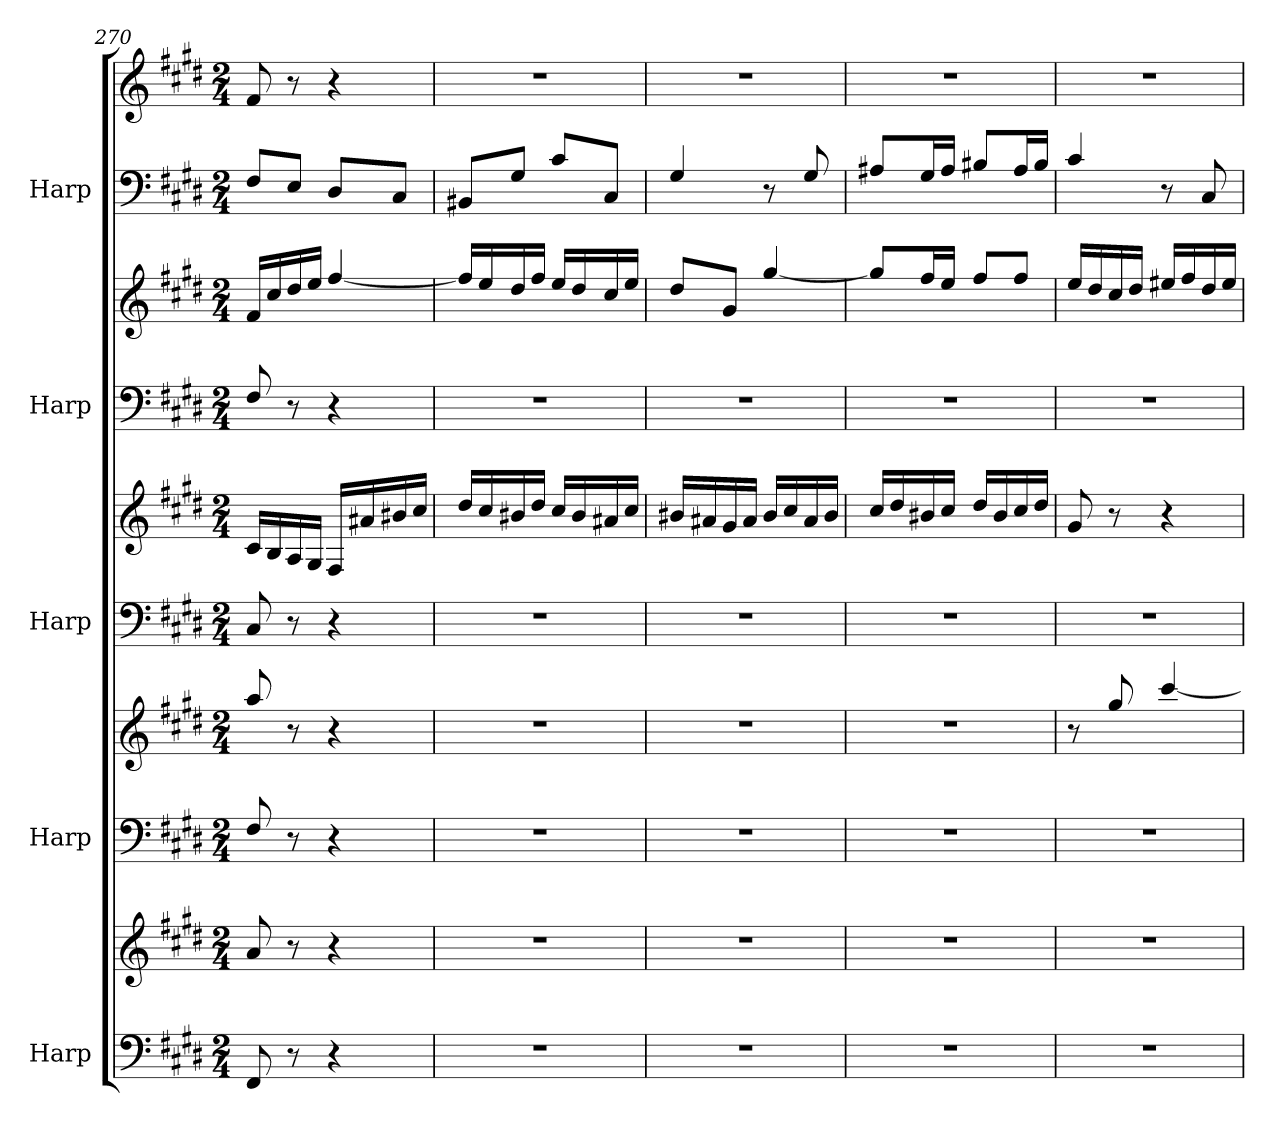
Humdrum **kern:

**kern	**kern	**kern	**kern	**kern	**kern	**kern	**kern	**kern	**kern
*part5	*part5	*part4	*part4	*part3	*part3	*part2	*part2	*part1	*part1
*staff10	*staff9	*staff8	*staff7	*staff6	*staff5	*staff4	*staff3	*staff2	*staff1
*I"Harp	*	*I"Harp	*	*I"Harp	*	*I"Harp	*	*I"Harp	*
*I'Hp	*	*I'Hp	*	*I'Hp	*	*I'Hp	*	*I'Hp	*
!!LO:PB:g=z
*clefF4	*clefG2	*clefF4	*clefG2	*clefF4	*clefG2	*clefF4	*clefG2	*clefF4	*clefG2
*k[f#c#g#d#]	*k[f#c#g#d#]	*k[f#c#g#d#]	*k[f#c#g#d#]	*k[f#c#g#d#]	*k[f#c#g#d#]	*k[f#c#g#d#]	*k[f#c#g#d#]	*k[f#c#g#d#]	*k[f#c#g#d#]
*M2/4	*M2/4	*M2/4	*M2/4	*M2/4	*M2/4	*M2/4	*M2/4	*M2/4	*M2/4
=270	=270	=270	=270	=270	=270	=270	=270	=270	=270
8FF#/	8a/	8F#/	8aa/	8C#/	16c#/LL	8F#/	16f#/LL	8F#/L	8f#/
.	.	.	.	.	16B/	.	16cc#/	.	.
8r	8r	8r	8r	8r	16A/	8r	16dd#/	8E/J	8r
.	.	.	.	.	16G#/JJ	.	16ee/JJ	.	.
4r	4r	4r	4r	4r	16F#/LL	4r	[4ff#/	8D#/L	4r
.	.	.	.	.	16a#X/	.	.	.	.
.	.	.	.	.	16b#X/	.	.	8C#/J	.
.	.	.	.	.	16cc#/JJ	.	.	.	.
=271	=271	=271	=271	=271	=271	=271	=271	=271	=271
2r	2r	2r	2r	2r	16dd#/LL	2r	16ff#/LL]	8BB#X/L	2r
.	.	.	.	.	16cc#/	.	16ee/	.	.
.	.	.	.	.	16b#X/	.	16dd#/	8G#/J	.
.	.	.	.	.	16dd#/JJ	.	16ff#/JJ	.	.
.	.	.	.	.	16cc#/LL	.	16ee/LL	8c#/L	.
.	.	.	.	.	16b#/	.	16dd#/	.	.
.	.	.	.	.	16a#X/	.	16cc#/	8C#/J	.
.	.	.	.	.	16cc#/JJ	.	16ee/JJ	.	.
=272	=272	=272	=272	=272	=272	=272	=272	=272	=272
2r	2r	2r	2r	2r	16b#X/LL	2r	8dd#/L	4G#/	2r
.	.	.	.	.	16a#X/	.	.	.	.
.	.	.	.	.	16g#/	.	8g#/J	.	.
.	.	.	.	.	16a#/JJ	.	.	.	.
.	.	.	.	.	16b#/LL	.	[4gg#/	8r	.
.	.	.	.	.	16cc#/	.	.	.	.
.	.	.	.	.	16a#/	.	.	8G#/	.
.	.	.	.	.	16b#/JJ	.	.	.	.
=273	=273	=273	=273	=273	=273	=273	=273	=273	=273
2r	2r	2r	2r	2r	16cc#/LL	2r	8gg#/L]	8A#X/L	2r
.	.	.	.	.	16dd#/	.	.	.	.
.	.	.	.	.	16b#X/	.	16ff#/L	16G#/L	.
.	.	.	.	.	16cc#/JJ	.	16ee/JJ	16A#/JJ	.
.	.	.	.	.	16dd#/LL	.	8ff#/L	8B#X/L	.
.	.	.	.	.	16b#/	.	.	.	.
.	.	.	.	.	16cc#/	.	8ff#/J	16A#/L	.
.	.	.	.	.	16dd#/JJ	.	.	16B#/JJ	.
!!LO:PB:g=z
=274	=274	=274	=274	=274	=274	=274	=274	=274	=274
2r	2r	2r	8r	2r	8g#/	2r	16ee/LL	4c#/	2r
.	.	.	.	.	.	.	16dd#/	.	.
.	.	.	8gg#/	.	8r	.	16cc#/	.	.
.	.	.	.	.	.	.	16dd#/JJ	.	.
.	.	.	[4ccc#/	.	4r	.	16ee#X/LL	8r	.
.	.	.	.	.	.	.	16ff#/	.	.
.	.	.	.	.	.	.	16dd#/	8C#/	.
.	.	.	.	.	.	.	16ee#/JJ	.	.
=	=	=	=	=	=	=	=	=	=
*-	*-	*-	*-	*-	*-	*-	*-	*-	*-
